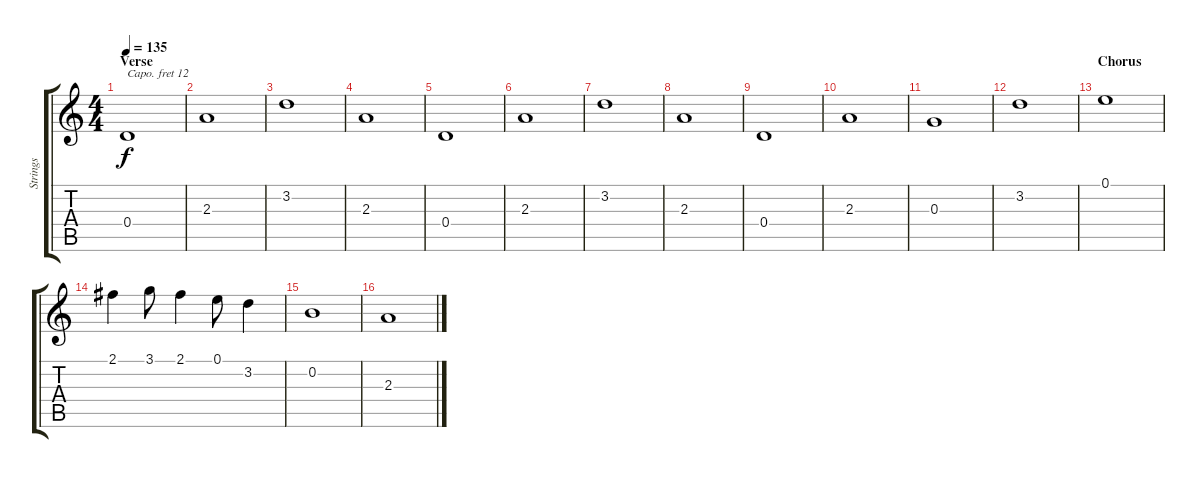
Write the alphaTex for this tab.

\track ("Strings" "Strings") {instrument stringensemble1}
\staff {score tabs}
\capo 12
\tuning (E4 B3 G3 D3 A2 E2) {hide}
\ts (4 4)
\section ("" "Verse")
\tempo 135
\clef g2
\ks c
0.4.1{dy f} |
2.3.1 |
3.2.1 |
2.3.1 |
0.4.1 |
2.3.1 |
3.2.1 |
2.3.1 |
0.4.1 |
2.3.1 |
0.3.1 |
3.2.1 |
\section ("" "Chorus")
0.1.1 |
2.1.4 3.1.8 2.1.4 0.1.8 3.2.4 |
0.2.1 |
2.3.1
